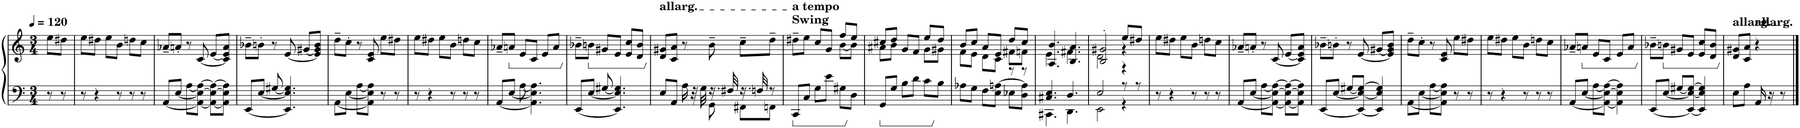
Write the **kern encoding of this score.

**kern	**kern
*part1	*part1
*staff2	*staff1
*I"Piano	*
*I'Pno.	*
*clefF4	*clefG2
*k[]	*k[]
*M3/4	*M3/4
*MM120	*MM120
=	=
8r	8ee\L
8r	8dd#X\J
=1	=1
8r	8ee\L
4r	8dd#X\J
.	8ee\L
8r	8b\J
8r	8ddn\L
8r	8cc\J
=2	=2
[<8AA/L	8a-X~/L
[<8E/J	8an'/J
[<8A\L	8r
8AA\_ 8E\_ 8A\_J	[8c/
8AA\_ 8E\_ 8A\_L	[8e/L
8AA\] 8E\] 8A\]J	8c/] 8e/] 8a/J
=3	=3
[8EE/L	8b-X~\L
[8E/J	8bn'\J
[8G#X/	8r
4.EE/] 4.E/] 4.G#/]	[8e/
.	[8g#X/L
.	8e/] 8g#/] 8b/J
=4	=4
[<8AA\L	8dd~\L
[<8E\J	8cc'\J
[<8A\L	8r
8AA\] 8E\] 8A\]J	8c/ 8e/
8r	8ee\L
8r	8dd#X\J
=5	=5
8r	8ee\L
4r	8dd#X\J
.	8ee\L
8r	8b\J
8r	8ddn\L
8r	8cc\J
=6	=6
[<8AA/L	8a-X~/L
[<8E/J	8an/J
[<8A\	8e/L
4.AA\] 4.E\] 4.A\]	8c/J
.	8e/L
.	8a/J
=7	=7
[8EE/L	8b-X~\L
[8E/J	8bn\J
[8G#X/	8g#X/L
4.EE/] 4.E/] 4.G#/]	8e/J
.	8e/ 8cc/L
.	8d/ 8b/J
=8	=8
*^	*
!	!	!LO:TX:a:t=allarg.
8E/L	4.ryy	8d/ 8g#X/L
8AA/J	.	8c/ 8a/J
16A\	.	8r
32r	.	.
32G\	.	.
16.r	8GG\	8b~\
32F#X/	.	.
16.r	8FF#X\L	8cc~\L
32Fn/	.	.
8r	8FFn\J	8dd~\J
=9	=9	=9
*	*	*^
!	!	!LO:TX:a:B:t=Swing	!
!	!	!LO:TX:a:B:t=a tempo	!
*v	*v	*	*
8CC/L	8dd#X~\L	2ryy
8C/J	8ee\J	.
8G\L	8cc/L	.
8e\J	8g/J	.
8G#X\L	8ff/L	[8b\L
8D\J	8ee/J	8b\J]
=10	=10	=10
8GG/L	8cc#X/L	8a#X\L
8G/J	8dd/J	8b\J
8B\L	8g/L	4ryy
8d\J	8f/J	.
8c\L	8ee/L	8g\L
8B\J	8dd/J	8g#X\J
=11	=11	=11
*	*	*^
8A-X\L	8b/L	8f\L	2ryy
8G\J	8cc/J	8e\J	.
8F\L	8a/L	8d\L	.
8E\ [8An\J	8e/J	8c\J	.
8E-X\L	8dd/L	8f#X\L	8r
8D\ 8A\]J	8cc/J	8fn\J	8r
=12	=12	=12	=12
*^	*	*	*
4.C#X/ 4.E/	4.CC#X\	4.b/	4.A/	4.e\
4.D/	4.DD\	4.a/	4.B/	4.f#X\
=13	=13	=13	=13	=13
2E/	2EE\	2g#X'/	2B/	2d\
8r	4r	8ee/L	4r	4r
8r	.	8dd#X/J	.	.
*v	*v	*	*	*
*	*v	*v	*v
=14	=14
8r	8ee\L
4r	8dd#X\J
.	8ee\L
8r	8b\J
8r	8ddn\L
8r	8cc\J
=15	=15
[<8AA/L	8a-X~/L
[<8E/J	8an'/J
[<8A\L	8r
8AA\_ 8E\_ 8A\_J	[8c/
8AA\_ 8E\_ 8A\_L	[8e/L
8AA\] 8E\] 8A\]J	8c/] 8e/] 8a/J
=16	=16
[8EE/L	8b-X~\L
[8E/J	8bn'\J
[8G#X/L	8r
8EE/_ 8E/_ 8G#/_J	[8e/
4EE/] 4E/] 4G#/]	[8g#X/L
.	8e/] 8g#/] 8b/J
=17	=17
[<8AA\L	8dd~\L
[<8E\J	8cc'\J
[<8A\L	8r
8AA\] 8E\] 8A\]J	8c/ 8e/
8r	8ee\L
8r	8dd#X\J
=18	=18
8r	8ee\L
4r	8dd#X\J
.	8ee\L
8r	8b\J
8r	8ddn\L
8r	8cc\J
=19	=19
[<8AA/L	8a-X~/L
[<8E/J	8an/J
[<8A\L	8e/L
8AA\_ 8E\_ 8A\_J	8c/J
4AA\] 4E\] 4A\]	8e/L
.	8a/J
=20	=20
[8EE/L	8b-X~\L
[8E/J	8bn\J
[8G#X/L	8g#X/L
8EE/_ 8E/_ 8G#/_J	8e/J
4EE/] 4E/] 4G#/]	8e/ 8cc/L
.	8d/ 8b/J
=21	=21
!	!LO:TX:a:t=allarg.
8E\L	8d/ 8g#X/L
8A\J	8c/ 8a/J
!	!LO:TX:a:t=allarg.
16AA/	4r
16r	.
8r	.
==	==
*-	*-
